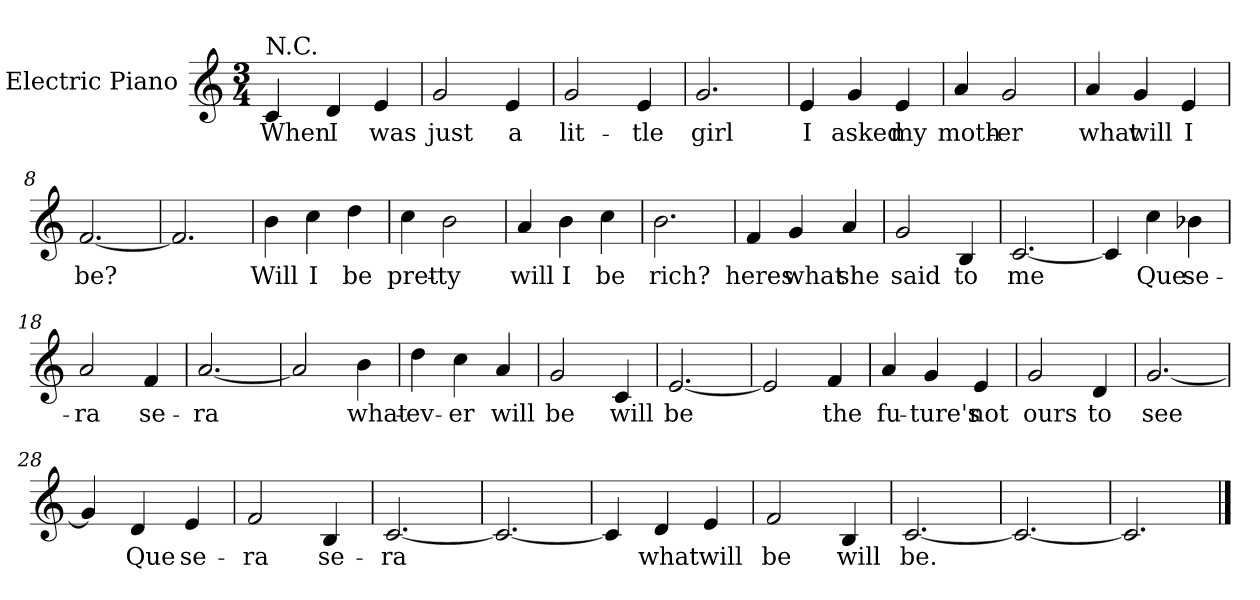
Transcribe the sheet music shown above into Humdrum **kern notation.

**kern	**text
*part1	*part1
*staff1	*staff1
*I"Electric Piano	*
*I'E.Pno	*
*clefG2	*
*k[]	*
*C:	*
*M3/4	*
=1	=1
!LO:TX:a:t=N.C.	!
4c/	When
4d/	I
4e/	was
=2	=2
2g/	just
4e/	a
=3	=3
2g/	lit-
4e/	-tle
=4	=4
2.g/	girl
=5	=5
4e/	I
4g/	asked
4e/	my
=6	=6
4a/	moth-
2g/	-er
!!LO:LB:g=z
=7	=7
4a/	what
4g/	will
4e/	I
=8	=8
[2.f/	be?
=9	=9
2.f/]	.
=10	=10
4b\	Will
4cc\	I
4dd\	be
=11	=11
4cc\	pret-
2b\	-ty
=12	=12
4a/	will
4b\	I
4cc\	be
=13	=13
2.b\	rich?
=14	=14
4f/	heres
4g/	what
4a/	she
!!LO:LB:g=z
=15	=15
2g/	said
4B/	to
=16	=16
[2.c/	me
=17	=17
4c/]	.
4cc\	Que
4b-X\	se-
=18	=18
2a/	-ra
4f/	se-
=19	=19
[2.a/	-ra
=20	=20
2a/]	.
4b\	what-
=21	=21
4dd\	-ev-
4cc\	-er
4a/	will
=22	=22
2g/	be
4c/	will
=23	=23
[2.e/	be
!!LO:LB:g=z
=24	=24
2e/]	.
4f/	the
=25	=25
4a/	fu-
4g/	-ture's
4e/	not
=26	=26
2g/	ours
4d/	to
=27	=27
[2.g/	see
=28	=28
4g/]	.
4d/	Que
4e/	se-
=29	=29
2f/	-ra
4B/	se-
=30	=30
[2.c/	-ra
=31	=31
2.c/_	.
=32	=32
4c/]	.
4d/	what
4e/	will
!!LO:LB:g=z
=33	=33
2f/	be
4B/	will
=34	=34
[2.c/	be.
=35	=35
2.c/_	.
=36	=36
2.c/]	.
==	==
*-	*-
